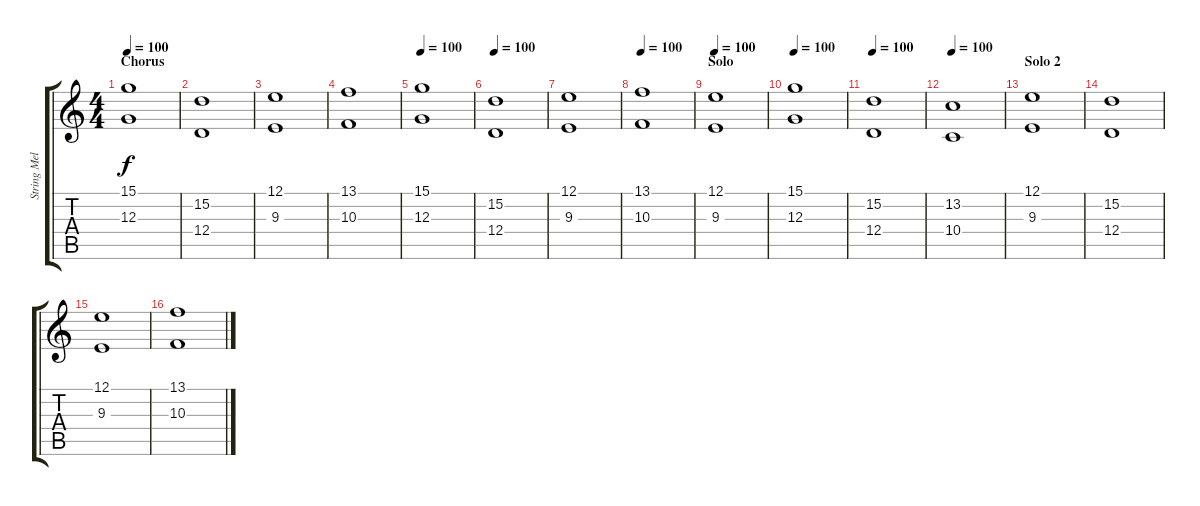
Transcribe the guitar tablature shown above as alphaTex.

\track ("String Melody" "String Mel") {instrument stringensemble1}
\staff {score tabs}
\tuning (E4 B3 G3 D3 A2 E2) {hide}
\ts (4 4)
\section ("" "Chorus")
\tempo 100
\clef g2
\ks c
(15.1 12.3).1{dy f volume 12 instrument stringensemble1} |
(15.2 12.4).1 |
(12.1 9.3).1 |
(13.1 10.3).1 |
\section ("" "")
\tempo 100
(15.1 12.3).1 |
\tempo 100
(15.2 12.4).1 |
(12.1 9.3).1 |
\tempo 100
(13.1 10.3).1 |
\section ("" "Solo")
\tempo 100
(12.1 9.3).1 |
\tempo 100
(15.1 12.3).1 |
\tempo 100
(15.2 12.4).1 |
\tempo 100
(13.2 10.4).1 |
\section ("" "Solo 2")
(12.1 9.3).1 |
(15.2 12.4).1 |
(12.1 9.3).1 |
(13.1 10.3).1
